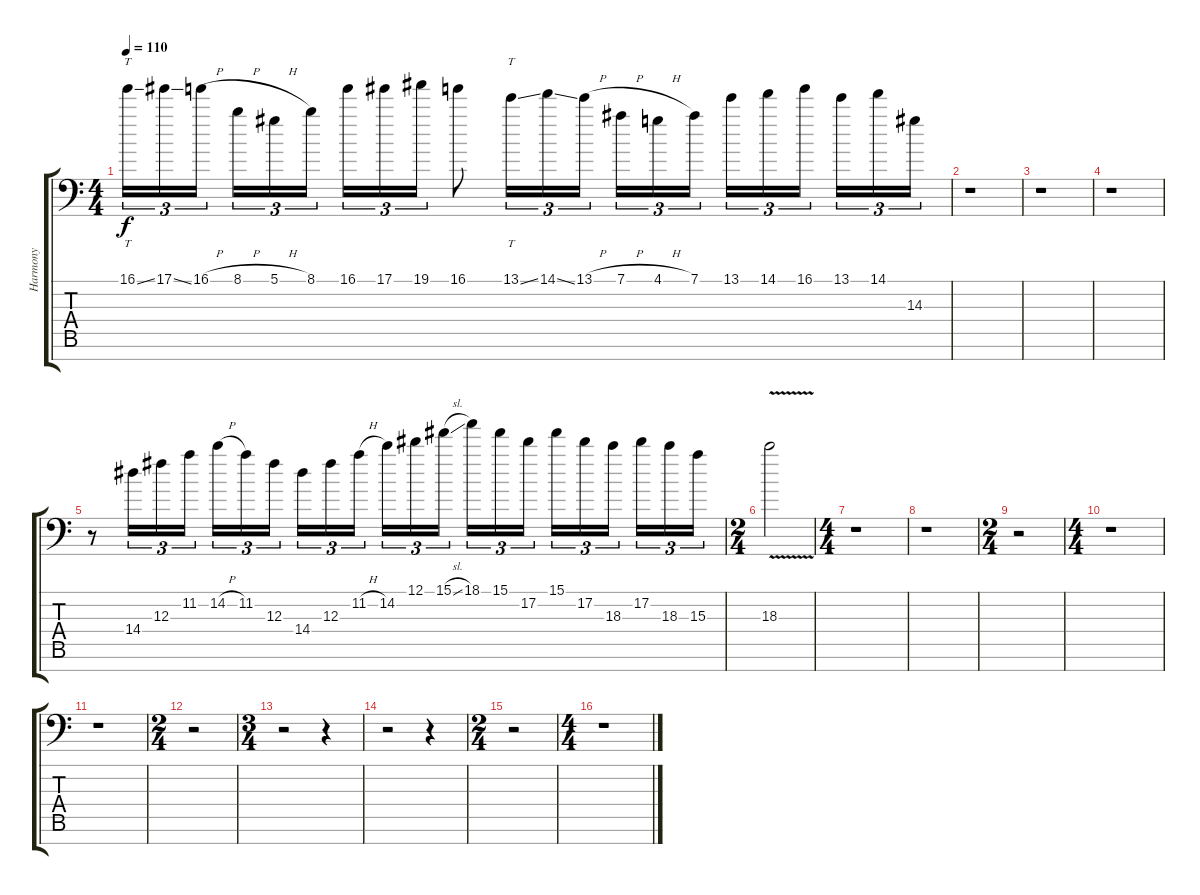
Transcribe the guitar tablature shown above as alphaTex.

\track ("Harmony" "Harmony") {instrument distortionguitar}
\staff {score tabs}
\tuning (Eb4 Bb3 Gb3 Db3 Ab2 Eb2 Bb1) {hide}
\ts (4 4)
\tempo 110
\clef f4
\ks c
16.1{ss}.16{tt tu (3 2) dy f} 17.1{ss}.16{tu (3 2)} 16.1{h}.16{tu (3 2) beam splitsecondary} 8.1{h}.16{tu (3 2)} 5.1{h}.16{tu (3 2)} 8.1.16{tu (3 2)} 16.1.16{tu (3 2)} 17.1.16{tu (3 2)} 19.1.16{tu (3 2)} 16.1.8 13.1{ss}.16{tt tu (3 2)} 14.1{ss}.16{tu (3 2)} 13.1{h}.16{tu (3 2) beam splitsecondary} 7.1{h}.16{tu (3 2)} 4.1{h}.16{tu (3 2)} 7.1.16{tu (3 2)} 13.1.16{tu (3 2)} 14.1.16{tu (3 2)} 16.1.16{tu (3 2) beam splitsecondary} 13.1.16{tu (3 2)} 14.1.16{tu (3 2)} 14.3.16{tu (3 2)} |
r.1 |
r.1 |
r.1 |
r.8 14.4.16{tu (3 2)} 12.3.16{tu (3 2)} 11.2.16{tu (3 2)} 14.2{h}.16{tu (3 2)} 11.2.16{tu (3 2)} 12.3.16{tu (3 2) beam splitsecondary} 14.4.16{tu (3 2)} 12.3.16{tu (3 2)} 11.2{h}.16{tu (3 2)} 14.2.16{tu (3 2)} 12.1.16{tu (3 2)} 15.1{sl}.16{tu (3 2) beam splitsecondary} 18.1.16{tu (3 2)} 15.1.16{tu (3 2)} 17.2.16{tu (3 2)} 15.1.16{tu (3 2)} 17.2.16{tu (3 2)} 18.3.16{tu (3 2) beam splitsecondary} 17.2.16{tu (3 2)} 18.3.16{tu (3 2)} 15.3.16{tu (3 2)} |
\ts (2 4)
18.3{v}.2 |
\ts (4 4)
r.1 |
r.1 |
\ts (2 4)
r.2 |
\ts (4 4)
r.1 |
r.1 |
\ts (2 4)
r.2 |
\ts (3 4)
r.2 r.4 |
r.2 r.4 |
\ts (2 4)
r.2 |
\ts (4 4)
r.1
